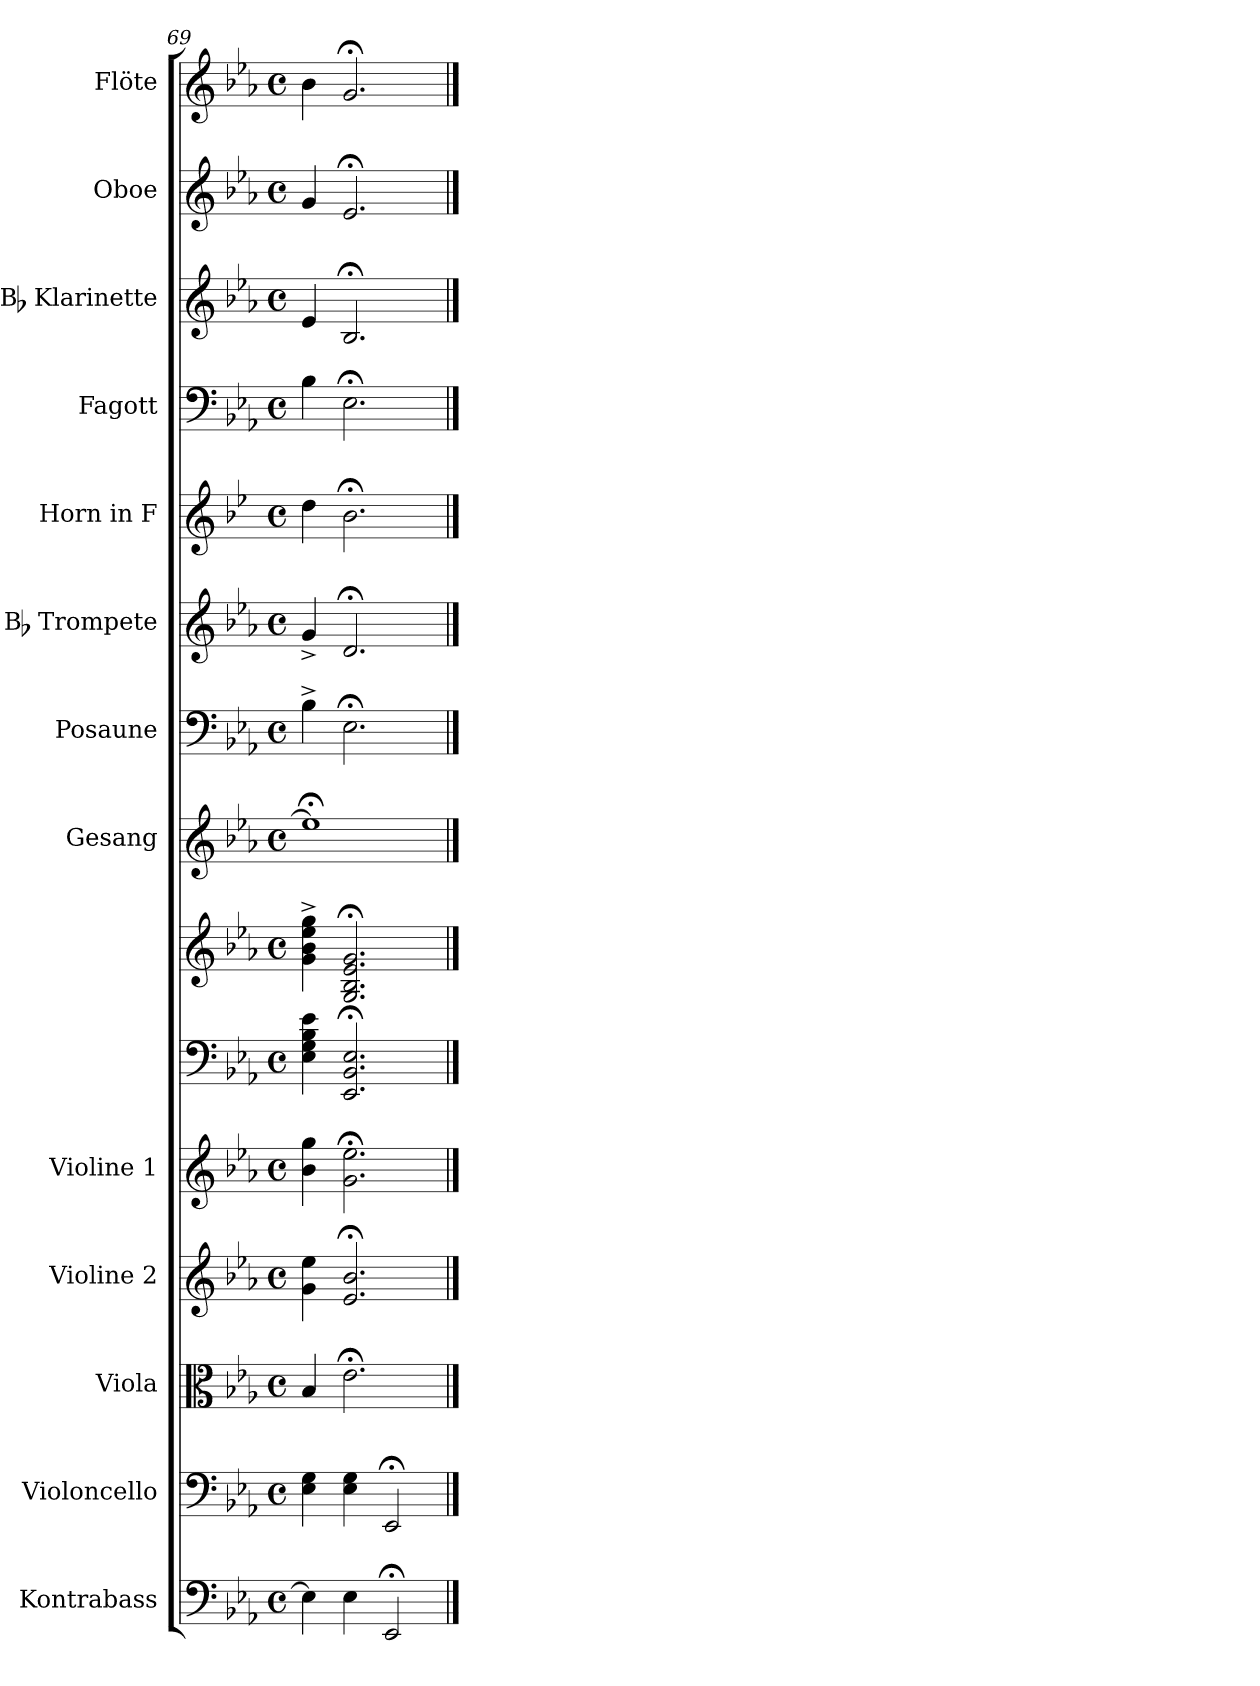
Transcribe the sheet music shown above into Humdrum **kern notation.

**kern	**kern	**kern	**kern	**kern	**kern	**kern	**kern	**kern	**kern	**kern	**kern	**kern	**kern	**kern
*part14	*part13	*part12	*part11	*part10	*part9	*part9	*part8	*part7	*part6	*part5	*part4	*part3	*part2	*part1
*staff15	*staff14	*staff13	*staff12	*staff11	*staff10	*staff9	*staff8	*staff7	*staff6	*staff5	*staff4	*staff3	*staff2	*staff1
*I"Kontrabass	*I"Violoncello	*I"Viola	*I"Violine 2	*I"Violine 1	*	*	*I"Gesang	*I"Posaune	*I"Bb Trompete	*I"Horn in F	*I"Fagott	*I"Bb Klarinette	*I"Oboe	*I"Flöte
*I'Kb.	*I'Vlc.	*I'Vla	*I'Vl. 2	*I'Vl. 1	*	*	*I'Ges.	*I'Pos.	*I'Bb Tr.	*I'Hr.	*I'Fag.	*I'Bb Kl.	*I'Ob.	*I'Fl.
*clefF4	*clefF4	*clefC3	*clefG2	*clefG2	*clefF4	*clefG2	*clefG2	*clefF4	*clefG2	*clefG2	*clefF4	*clefG2	*clefG2	*clefG2
*	*	*	*	*	*	*	*	*	*ITrd8c14	*ITrd4c7	*	*ITrd8c14	*	*
*k[b-e-a-]	*k[b-e-a-]	*k[b-e-a-]	*k[b-e-a-]	*k[b-e-a-]	*k[b-e-a-]	*k[b-e-a-]	*k[b-e-a-]	*k[b-e-a-]	*k[b-e-a-]	*k[b-e-a-]	*k[b-e-a-]	*k[b-e-a-]	*k[b-e-a-]	*k[b-e-a-]
*E-:	*E-:	*E-:	*E-:	*E-:	*E-:	*E-:	*E-:	*E-:	*E-:	*E-:	*E-:	*E-:	*E-:	*E-:
*M4/4	*M4/4	*M4/4	*M4/4	*M4/4	*M4/4	*M4/4	*M4/4	*M4/4	*M4/4	*M4/4	*M4/4	*M4/4	*M4/4	*M4/4
*met(c)	*met(c)	*met(c)	*met(c)	*met(c)	*met(c)	*met(c)	*met(c)	*met(c)	*met(c)	*met(c)	*met(c)	*met(c)	*met(c)	*met(c)
=69	=69	=69	=69	=69	=69	=69	=69	=69	=69	=69	=69	=69	=69	=69
4E-\]	4E-\ 4G\	4B-/	4g\ 4ee-\	4b-\ 4gg\	4E-\ 4G\ 4B-\ 4e-\	4g\^> 4b-\^> 4ee-\^> 4gg\^>	1ee-;<]	4B-^>\	4G^</	4g\	4B-\	4E-/	4g/	4b-\
4E-\	4E-\ 4G\	2.e-;<\	2.e-/;< 2.b-/;<	2.g\;< 2.ee-\;<	2.EE-/;< 2.BB-/;< 2.E-/;<	2.G/;< 2.B-/;< 2.e-/;< 2.g/;<	.	2.E-;<\	2.D;</	2.e-;<\	2.E-;<\	2.BB-;</	2.e-;</	2.g;</
2EE-;</	2EE-;</	.	.	.	.	.	.	.	.	.	.	.	.	.
==	==	==	==	==	==	==	==	==	==	==	==	==	==	==
*-	*-	*-	*-	*-	*-	*-	*-	*-	*-	*-	*-	*-	*-	*-
